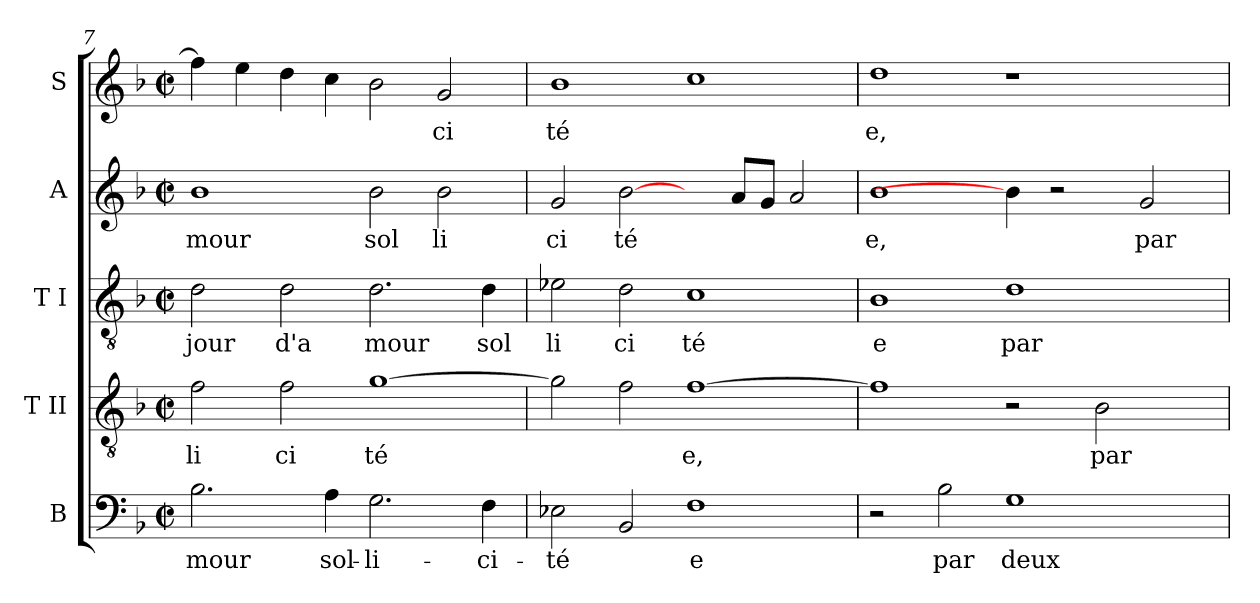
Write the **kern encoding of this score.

**kern	**text	**kern	**text	**kern	**text	**kern	**text	**kern	**text
*part5	*part5	*part4	*part4	*part3	*part3	*part2	*part2	*part1	*part1
*staff5	*staff5	*staff4	*staff4	*staff3	*staff3	*staff2	*staff2	*staff1	*staff1
*I"B	*	*I"T II	*	*I"T I	*	*I"A	*	*I"S	*
*clefF4	*	*clefGv2	*	*clefGv2	*	*clefG2	*	*clefG2	*
*k[b-]	*	*k[b-]	*	*k[b-]	*	*k[b-]	*	*k[b-]	*
*F:	*	*F:	*	*F:	*	*F:	*	*F:	*
*M2/2	*	*M2/2	*	*M2/2	*	*M2/2	*	*M2/2	*
*met(c|)	*	*met(c|)	*	*met(c|)	*	*met(c|)	*	*met(c|)	*
=7	=7	=7	=7	=7	=7	=7	=7	=7	=7
!	!LO:LY:b	!	!LO:LY:b:cj	!	!LO:LY:b:cj	!	!LO:LY:b	!	!LO:LY:b:cj
2.B-\	-mour	2f\	li	2d\	jour	1b-	mour	4ff\]	.
!	!	!	!	!	!	!	!	!	!LO:LY:b:cj
.	.	.	.	.	.	.	.	4ee\	.
!	!	!	!LO:LY:b:cj	!	!LO:LY:b:cj	!	!	!	!LO:LY:b:cj
.	.	2f\	ci	2d\	d'a	.	.	4dd\	.
!	!LO:LY:b	!	!	!	!	!	!	!	!LO:LY:b:cj
4A\	sol-	.	.	.	.	.	.	4cc\	.
!	!LO:LY:b	!	!LO:LY:b:cj	!	!LO:LY:b:cj	!	!LO:LY:b	!	!LO:LY:b:cj
2.G\	-li-	[>1g	té	2.d\	mour	2b-\	sol	2b-\	.
!	!	!	!	!	!	!	!LO:LY:b	!	!LO:LY:b:cj
.	.	.	.	.	.	2b-\	li	2g/	ci
!	!LO:LY:b	!	!	!	!LO:LY:b:cj	!	!	!	!
4F\	-ci-	.	.	4d\	sol	.	.	.	.
=8	=8	=8	=8	=8	=8	=8	=8	=8	=8
!	!LO:LY:b	!	!LO:LY:b:cj	!	!LO:LY:b:cj	!	!LO:LY:b	!	!LO:LY:b:cj
2E-X\	-té-	2g\]	.	2e-X\	li	2g/	ci	1b-	té
!	!LO:LY:b	!	!LO:LY:b:cj	!	!LO:LY:b:cj	!	!LO:LY:b	!	!
2BB-/	--	2f\	.	2d\	ci	[2b-\	té	.	.
!	!LO:LY:b	!	!LO:LY:b:cj	!	!LO:LY:b:cj	!	!	!	!LO:LY:b:cj
1F	-e	[>1f	e,	1c	té	4ryy	.	1cc	.
!	!	!	!	!	!	!	!LO:LY:b	!	!
.	.	.	.	.	.	8a/L	.	.	.
!	!	!	!	!	!	!	!LO:LY:b	!	!
.	.	.	.	.	.	8g/J	.	.	.
!	!	!	!	!	!	!	!LO:LY:b	!	!
.	.	.	.	.	.	2a/	.	.	.
=9	=9	=9	=9	=9	=9	=9	=9	=9	=9
!	!	!	!LO:LY:b:cj	!	!LO:LY:b:cj	!	!LO:LY:b	!	!LO:LY:b:cj
2r	.	1f]	.	1B-	e	1b-	e,	1dd	e,
!	!LO:LY:b	!	!	!	!	!	!	!	!
2B-\	par	.	.	.	.	.	.	.	.
!	!LO:LY:b	!	!	!	!LO:LY:b:cj	!	!	!	!
1G	deux	2r	.	1d	par	4b-\]	.	1r	.
.	.	.	.	.	.	2r	.	.	.
!	!	!	!LO:LY:b:cj	!	!	!	!	!	!
.	.	2B-\	par	.	.	.	.	.	.
!	!	!	!	!	!	!	!LO:LY:b	!	!
.	.	.	.	.	.	2g/	par	.	.
4ryy	.	4ryy	.	4ryy	.	.	.	4ryy	.
=	=	=	=	=	=	=	=	=	=
*-	*-	*-	*-	*-	*-	*-	*-	*-	*-
